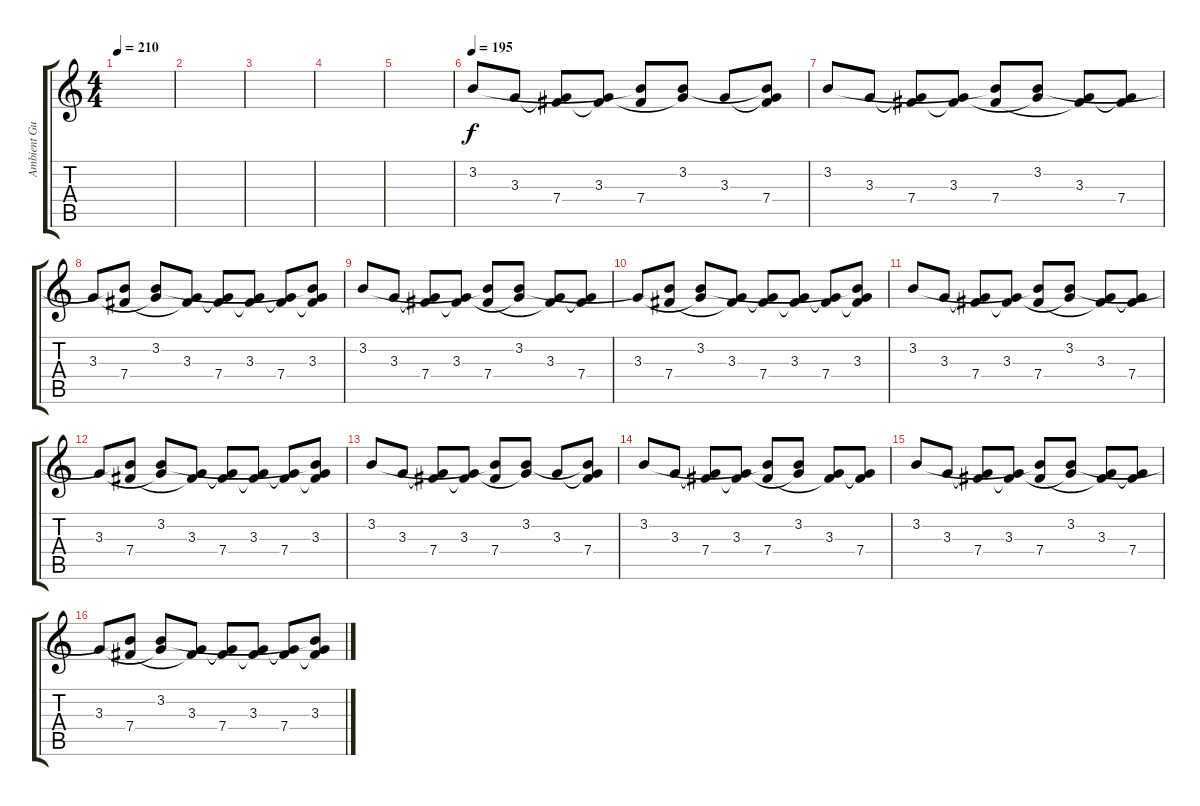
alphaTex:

\track ("Ambient Guitar" "Ambient Gu") {instrument overdrivenguitar}
\staff {score tabs}
\tuning (Db4 Ab3 E3 B2 Gb2 B1) {hide}
\ts (4 4)
\tempo 210
\clef g2
\ks c
|
|
|
|
|
\tempo 195
3.2.8 3.3.8 (3.3{t} 7.4).8 (3.3 7.4{t}).8 (3.2{t} 7.4).8 (3.2 3.3{t}).8 3.3.8 (3.2{t} 3.3{t} 7.4).8 |
3.2.8 3.3.8 (3.3{t} 7.4).8 (3.3 7.4{t}).8 (3.2{t} 7.4).8 (3.2 3.3{t}).8 (3.3 7.4{t}).8 (3.3{t} 7.4).8 |
3.3.8 (3.2{t} 7.4).8 (3.2 3.3{t}).8 (3.3 7.4{t}).8 (3.3{t} 7.4).8 (3.3 7.4{t}).8 (3.3{t} 7.4).8 (3.2{t} 3.3 7.4{t}).8 |
3.2.8 3.3.8 (3.3{t} 7.4).8 (3.3 7.4{t}).8 (3.2{t} 7.4).8 (3.2 3.3{t}).8 (3.3 7.4{t}).8 (3.3{t} 7.4).8 |
3.3.8 (3.2{t} 7.4).8 (3.2 3.3{t}).8 (3.3 7.4{t}).8 (3.3{t} 7.4).8 (3.3 7.4{t}).8 (3.3{t} 7.4).8 (3.2{t} 3.3 7.4{t}).8 |
3.2.8 3.3.8 (3.3{t} 7.4).8 (3.3 7.4{t}).8 (3.2{t} 7.4).8 (3.2 3.3{t}).8 (3.3 7.4{t}).8 (3.3{t} 7.4).8 |
3.3.8 (3.2{t} 7.4).8 (3.2 3.3{t}).8 (3.3 7.4{t}).8 (3.3{t} 7.4).8 (3.3 7.4{t}).8 (3.3{t} 7.4).8 (3.2{t} 3.3 7.4{t}).8 |
3.2.8 3.3.8 (3.3{t} 7.4).8 (3.3 7.4{t}).8 (3.2{t} 7.4).8 (3.2 3.3{t}).8 3.3.8 (3.2{t} 3.3{t} 7.4).8 |
3.2.8 3.3.8 (3.3{t} 7.4).8 (3.3 7.4{t}).8 (3.2{t} 7.4).8 (3.2 3.3{t}).8 (3.3 7.4{t}).8 (3.3{t} 7.4).8 |
3.2.8 3.3.8 (3.3{t} 7.4).8 (3.3 7.4{t}).8 (3.2{t} 7.4).8 (3.2 3.3{t}).8 (3.3 7.4{t}).8 (3.3{t} 7.4).8 |
3.3.8 (3.2{t} 7.4).8 (3.2 3.3{t}).8 (3.3 7.4{t}).8 (3.3{t} 7.4).8 (3.3 7.4{t}).8 (3.3{t} 7.4).8 (3.2{t} 3.3 7.4{t}).8
